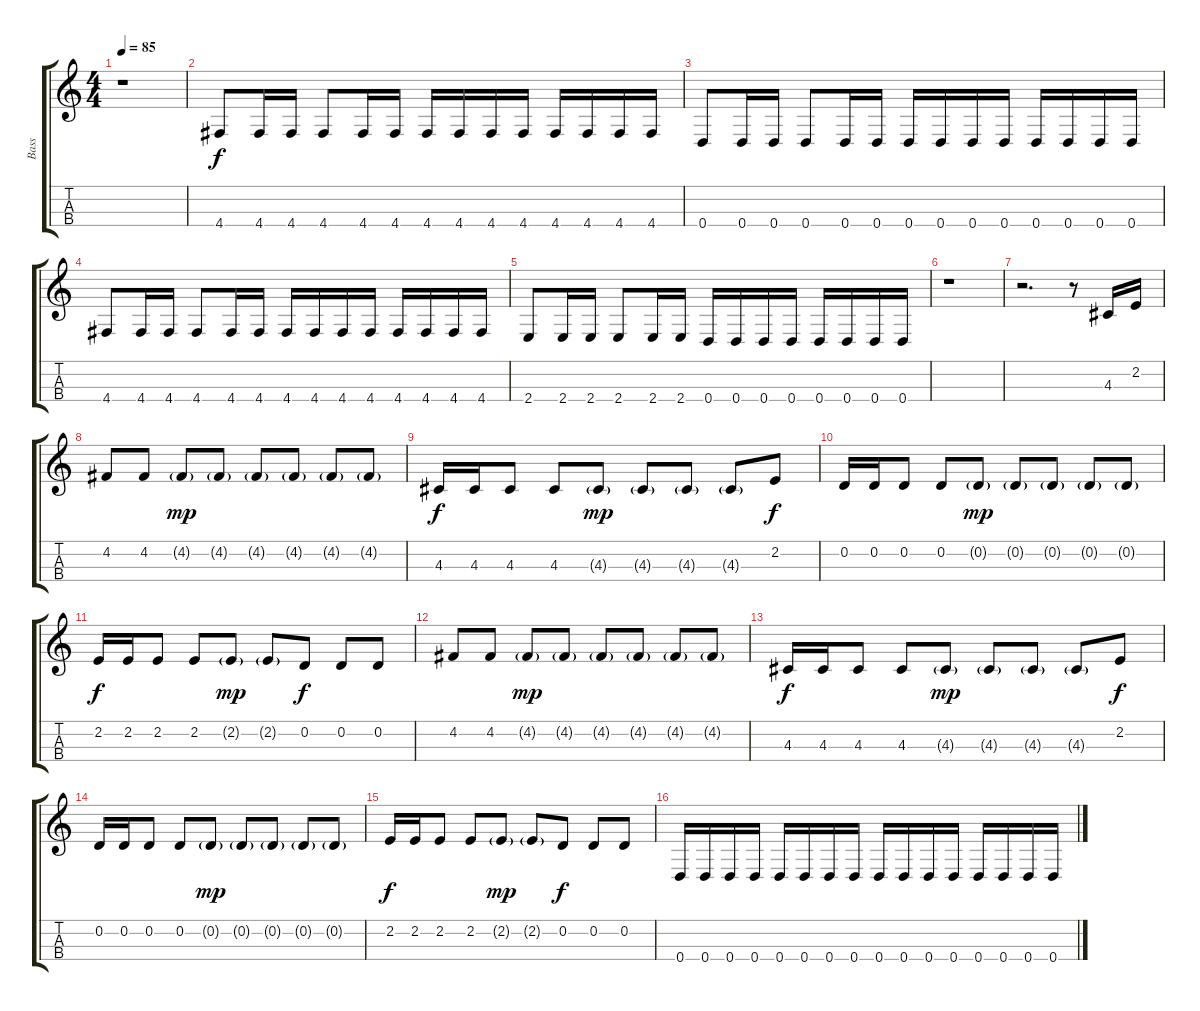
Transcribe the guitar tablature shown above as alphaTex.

\track ("Bass" "Bass") {instrument electricbasspick}
\staff {score tabs}
\tuning (G3 D3 A2 D2) {hide}
\ts (4 4)
\tempo 85
\clef g2
\ks c
r.1{dy f instrument electricbasspick} |
4.4.8 4.4.16 4.4.16 4.4.8 4.4.16 4.4.16 4.4.16 4.4.16 4.4.16 4.4.16 4.4.16 4.4.16 4.4.16 4.4.16 |
0.4.8 0.4.16 0.4.16 0.4.8 0.4.16 0.4.16 0.4.16 0.4.16 0.4.16 0.4.16 0.4.16 0.4.16 0.4.16 0.4.16 |
4.4.8 4.4.16 4.4.16 4.4.8 4.4.16 4.4.16 4.4.16 4.4.16 4.4.16 4.4.16 4.4.16 4.4.16 4.4.16 4.4.16 |
2.4.8 2.4.16 2.4.16 2.4.8 2.4.16 2.4.16 0.4.16 0.4.16 0.4.16 0.4.16 0.4.16 0.4.16 0.4.16 0.4.16 |
r.1 |
r.2{d} r.8 4.3.16 2.2.16 |
4.2.8 4.2.8 4.2{g}.8{dy mp} 4.2{g}.8 4.2{g}.8 4.2{g}.8 4.2{g}.8 4.2{g}.8 |
4.3.16{dy f} 4.3.16 4.3.8 4.3.8 4.3{g}.8{dy mp} 4.3{g}.8 4.3{g}.8 4.3{g}.8 2.2.8{dy f} |
0.2.16 0.2.16 0.2.8 0.2.8 0.2{g}.8{dy mp} 0.2{g}.8 0.2{g}.8 0.2{g}.8 0.2{g}.8 |
2.2.16{dy f} 2.2.16 2.2.8 2.2.8 2.2{g}.8{dy mp} 2.2{g}.8 0.2.8{dy f} 0.2.8 0.2.8 |
4.2.8 4.2.8 4.2{g}.8{dy mp} 4.2{g}.8 4.2{g}.8 4.2{g}.8 4.2{g}.8 4.2{g}.8 |
4.3.16{dy f} 4.3.16 4.3.8 4.3.8 4.3{g}.8{dy mp} 4.3{g}.8 4.3{g}.8 4.3{g}.8 2.2.8{dy f} |
0.2.16 0.2.16 0.2.8 0.2.8 0.2{g}.8{dy mp} 0.2{g}.8 0.2{g}.8 0.2{g}.8 0.2{g}.8 |
2.2.16{dy f} 2.2.16 2.2.8 2.2.8 2.2{g}.8{dy mp} 2.2{g}.8 0.2.8{dy f} 0.2.8 0.2.8 |
0.4.16 0.4.16 0.4.16 0.4.16 0.4.16 0.4.16 0.4.16 0.4.16 0.4.16 0.4.16 0.4.16 0.4.16 0.4.16 0.4.16 0.4.16 0.4.16
